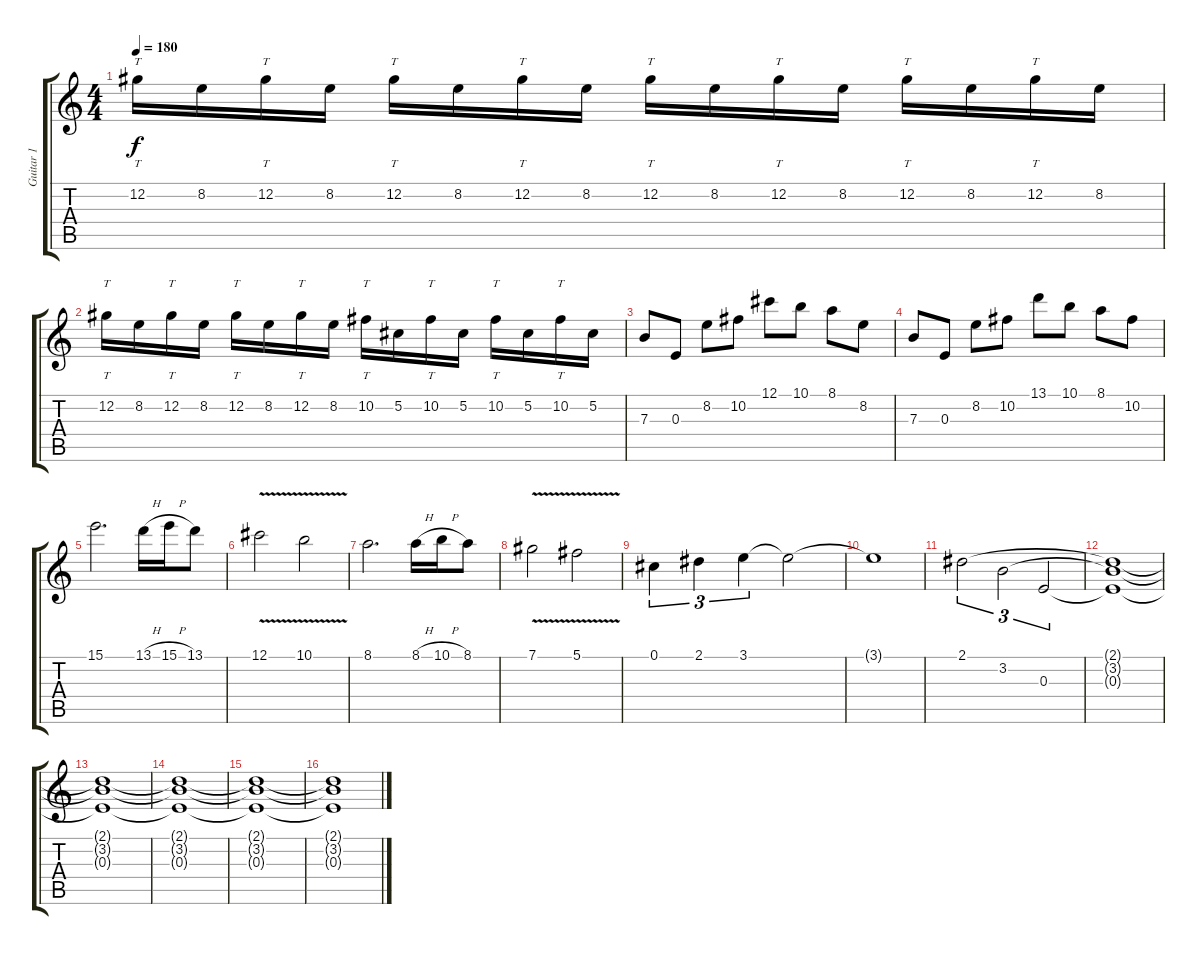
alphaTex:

\track ("Guitar 1" "Guitar 1") {instrument distortionguitar}
\staff {score tabs}
\tuning (Db4 Ab3 E3 B2 Gb2 B1) {hide}
\ts (4 4)
\tempo 180
\clef g2
\ks c
12.2.16{tt dy f} 8.2.16 12.2.16{tt} 8.2.16 12.2.16{tt} 8.2.16 12.2.16{tt} 8.2.16 12.2.16{tt} 8.2.16 12.2.16{tt} 8.2.16 12.2.16{tt} 8.2.16 12.2.16{tt} 8.2.16 |
12.2.16{tt} 8.2.16 12.2.16{tt} 8.2.16 12.2.16{tt} 8.2.16 12.2.16{tt} 8.2.16 10.2.16{tt} 5.2.16 10.2.16{tt} 5.2.16 10.2.16{tt} 5.2.16 10.2.16{tt} 5.2.16 |
7.3.8 0.3.8 8.2.8 10.2.8 12.1.8 10.1.8 8.1.8 8.2.8 |
7.3.8 0.3.8 8.2.8 10.2.8 13.1.8 10.1.8 8.1.8 10.2.8 |
15.1.2{d} 13.1{h}.16 15.1{h}.16 13.1.8 |
12.1{v}.2 10.1{v}.2 |
8.1.2{d} 8.1{h}.16 10.1{h}.16 8.1.8 |
7.1{v}.2 5.1{v}.2 |
0.1.4{tu (3 2) volume 8} 2.1.4{tu (3 2)} 3.1.4{tu (3 2)} 3.1{t}.2 |
3.1{t}.1 |
2.1.2{tu (3 2)} 3.2.2{tu (3 2)} 0.3.2{tu (3 2)} |
(2.1{t} 3.2{t} 0.3{t}).1 |
(2.1{t} 3.2{t} 0.3{t}).1{volume 0} |
(2.1{t} 3.2{t} 0.3{t}).1 |
(2.1{t} 3.2{t} 0.3{t}).1 |
(2.1{t} 3.2{t} 0.3{t}).1
